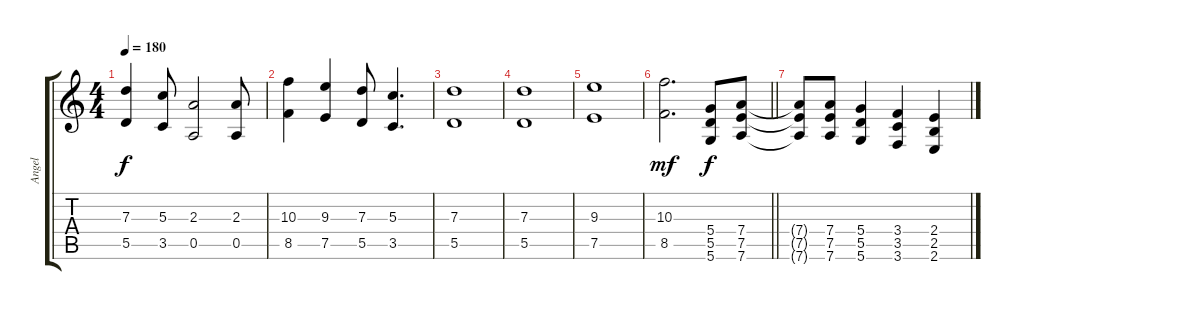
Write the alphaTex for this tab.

\track ("Angel" "Angel") {instrument distortionguitar}
\staff {score tabs}
\tuning (E4 B3 G3 D3 A2 D2) {hide}
\ts (4 4)
\tempo 180
\clef g2
\ks c
(7.3 5.5).4{dy f} (5.3 3.5).8 (2.3 0.5).2 (2.3 0.5).8 |
(10.3 8.5).4 (9.3 7.5).4 (7.3 5.5).8 (5.3 3.5).4{d} |
(7.3 5.5).1 |
(7.3 5.5).1 |
(9.3 7.5).1 |
\barLineRight lightlight
(10.3 8.5).2{d dy mf} (5.4 5.5 5.6).8{dy f} (7.4 7.5 7.6).8 |
(7.4{t} 7.5{t} 7.6{t}).8 (7.4 7.5 7.6).8 (5.4 5.5 5.6).4 (3.4 3.5 3.6).4 (2.4 2.5 2.6).4
